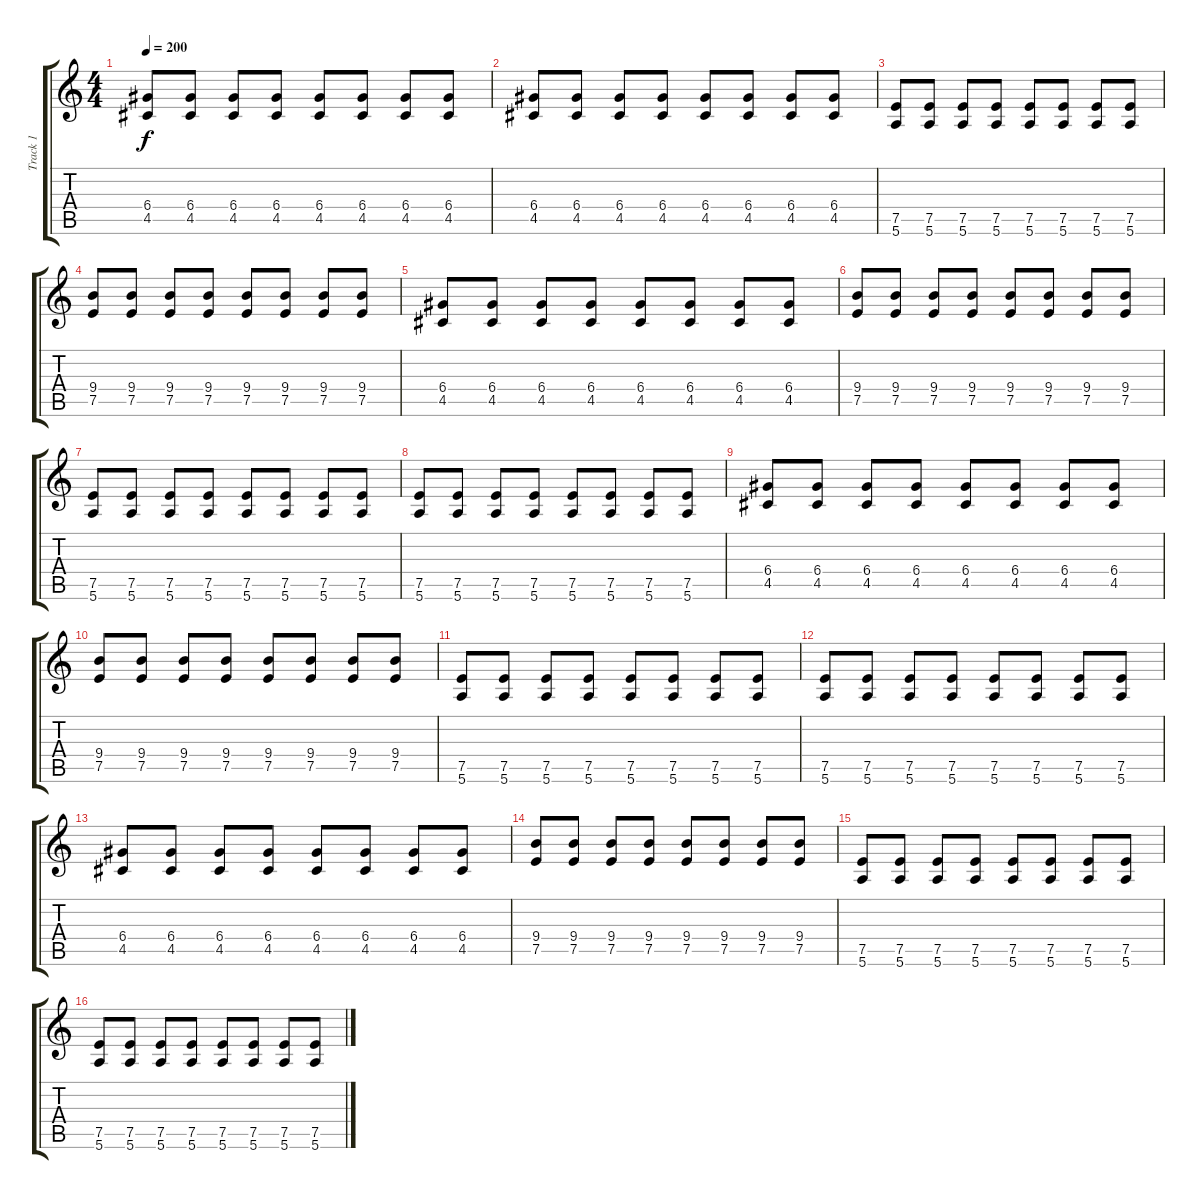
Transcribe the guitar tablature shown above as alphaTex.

\track ("Track 1" "Track 1") {instrument distortionguitar}
\staff {score tabs}
\tuning (E4 B3 G3 D3 A2 E2) {hide}
\ts (4 4)
\tempo 200
\clef g2
\ks c
(6.4 4.5).8{dy f} (6.4 4.5).8 (6.4 4.5).8 (6.4 4.5).8 (6.4 4.5).8 (6.4 4.5).8 (6.4 4.5).8 (6.4 4.5).8 |
(6.4 4.5).8 (6.4 4.5).8 (6.4 4.5).8 (6.4 4.5).8 (6.4 4.5).8 (6.4 4.5).8 (6.4 4.5).8 (6.4 4.5).8 |
(7.5 5.6).8 (7.5 5.6).8 (7.5 5.6).8 (7.5 5.6).8 (7.5 5.6).8 (7.5 5.6).8 (7.5 5.6).8 (7.5 5.6).8 |
(9.4 7.5).8 (9.4 7.5).8 (9.4 7.5).8 (9.4 7.5).8 (9.4 7.5).8 (9.4 7.5).8 (9.4 7.5).8 (9.4 7.5).8 |
(6.4 4.5).8 (6.4 4.5).8 (6.4 4.5).8 (6.4 4.5).8 (6.4 4.5).8 (6.4 4.5).8 (6.4 4.5).8 (6.4 4.5).8 |
(9.4 7.5).8 (9.4 7.5).8 (9.4 7.5).8 (9.4 7.5).8 (9.4 7.5).8 (9.4 7.5).8 (9.4 7.5).8 (9.4 7.5).8 |
(7.5 5.6).8 (7.5 5.6).8 (7.5 5.6).8 (7.5 5.6).8 (7.5 5.6).8 (7.5 5.6).8 (7.5 5.6).8 (7.5 5.6).8 |
(7.5 5.6).8 (7.5 5.6).8 (7.5 5.6).8 (7.5 5.6).8 (7.5 5.6).8 (7.5 5.6).8 (7.5 5.6).8 (7.5 5.6).8 |
(6.4 4.5).8 (6.4 4.5).8 (6.4 4.5).8 (6.4 4.5).8 (6.4 4.5).8 (6.4 4.5).8 (6.4 4.5).8 (6.4 4.5).8 |
(9.4 7.5).8 (9.4 7.5).8 (9.4 7.5).8 (9.4 7.5).8 (9.4 7.5).8 (9.4 7.5).8 (9.4 7.5).8 (9.4 7.5).8 |
(7.5 5.6).8 (7.5 5.6).8 (7.5 5.6).8 (7.5 5.6).8 (7.5 5.6).8 (7.5 5.6).8 (7.5 5.6).8 (7.5 5.6).8 |
(7.5 5.6).8 (7.5 5.6).8 (7.5 5.6).8 (7.5 5.6).8 (7.5 5.6).8 (7.5 5.6).8 (7.5 5.6).8 (7.5 5.6).8 |
(6.4 4.5).8 (6.4 4.5).8 (6.4 4.5).8 (6.4 4.5).8 (6.4 4.5).8 (6.4 4.5).8 (6.4 4.5).8 (6.4 4.5).8 |
(9.4 7.5).8 (9.4 7.5).8 (9.4 7.5).8 (9.4 7.5).8 (9.4 7.5).8 (9.4 7.5).8 (9.4 7.5).8 (9.4 7.5).8 |
(7.5 5.6).8 (7.5 5.6).8 (7.5 5.6).8 (7.5 5.6).8 (7.5 5.6).8 (7.5 5.6).8 (7.5 5.6).8 (7.5 5.6).8 |
(7.5 5.6).8 (7.5 5.6).8 (7.5 5.6).8 (7.5 5.6).8 (7.5 5.6).8 (7.5 5.6).8 (7.5 5.6).8 (7.5 5.6).8
